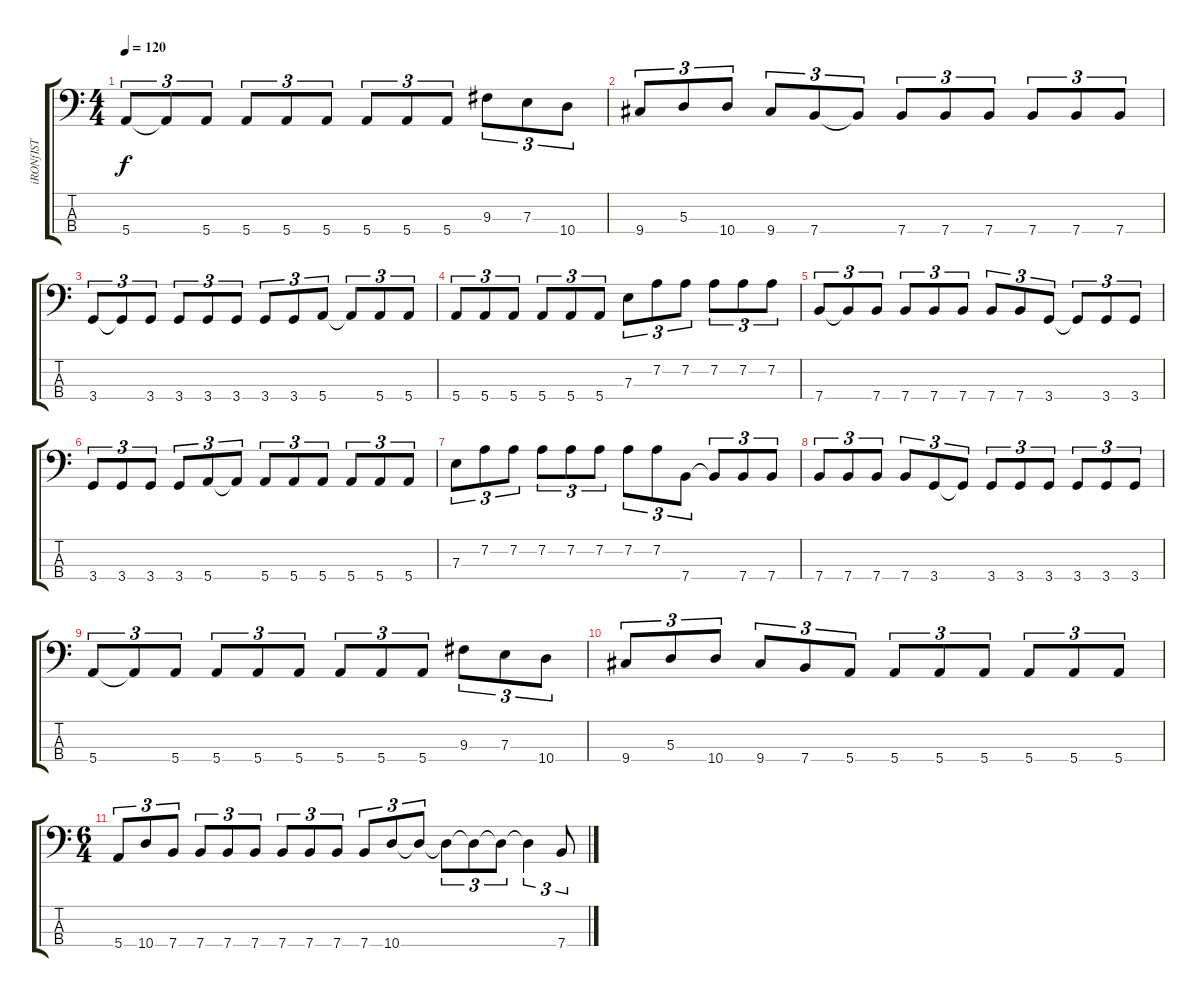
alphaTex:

\track ("iRONfIST" "iRONfIST") {instrument electricbassfinger}
\staff {score tabs}
\tuning (G2 D2 A1 E1) {hide}
\ts (4 4)
\tempo 120
\clef f4
\ks c
5.4.8{tu (3 2) dy f} 5.4{t}.8{tu (3 2)} 5.4.8{tu (3 2)} 5.4.8{tu (3 2)} 5.4.8{tu (3 2)} 5.4.8{tu (3 2)} 5.4.8{tu (3 2)} 5.4.8{tu (3 2)} 5.4.8{tu (3 2)} 9.3.8{tu (3 2)} 7.3.8{tu (3 2)} 10.4.8{tu (3 2)} |
9.4.8{tu (3 2)} 5.3.8{tu (3 2)} 10.4.8{tu (3 2)} 9.4.8{tu (3 2)} 7.4.8{tu (3 2)} 7.4{t}.8{tu (3 2)} 7.4.8{tu (3 2)} 7.4.8{tu (3 2)} 7.4.8{tu (3 2)} 7.4.8{tu (3 2)} 7.4.8{tu (3 2)} 7.4.8{tu (3 2)} |
3.4.8{tu (3 2)} 3.4{t}.8{tu (3 2)} 3.4.8{tu (3 2)} 3.4.8{tu (3 2)} 3.4.8{tu (3 2)} 3.4.8{tu (3 2)} 3.4.8{tu (3 2)} 3.4.8{tu (3 2)} 5.4.8{tu (3 2)} 5.4{t}.8{tu (3 2)} 5.4.8{tu (3 2)} 5.4.8{tu (3 2)} |
5.4.8{tu (3 2)} 5.4.8{tu (3 2)} 5.4.8{tu (3 2)} 5.4.8{tu (3 2)} 5.4.8{tu (3 2)} 5.4.8{tu (3 2)} 7.3.8{tu (3 2)} 7.2.8{tu (3 2)} 7.2.8{tu (3 2)} 7.2.8{tu (3 2)} 7.2.8{tu (3 2)} 7.2.8{tu (3 2)} |
7.4.8{tu (3 2)} 7.4{t}.8{tu (3 2)} 7.4.8{tu (3 2)} 7.4.8{tu (3 2)} 7.4.8{tu (3 2)} 7.4.8{tu (3 2)} 7.4.8{tu (3 2)} 7.4.8{tu (3 2)} 3.4.8{tu (3 2)} 3.4{t}.8{tu (3 2)} 3.4.8{tu (3 2)} 3.4.8{tu (3 2)} |
3.4.8{tu (3 2)} 3.4.8{tu (3 2)} 3.4.8{tu (3 2)} 3.4.8{tu (3 2)} 5.4.8{tu (3 2)} 5.4{t}.8{tu (3 2)} 5.4.8{tu (3 2)} 5.4.8{tu (3 2)} 5.4.8{tu (3 2)} 5.4.8{tu (3 2)} 5.4.8{tu (3 2)} 5.4.8{tu (3 2)} |
7.3.8{tu (3 2)} 7.2.8{tu (3 2)} 7.2.8{tu (3 2)} 7.2.8{tu (3 2)} 7.2.8{tu (3 2)} 7.2.8{tu (3 2)} 7.2.8{tu (3 2)} 7.2.8{tu (3 2)} 7.4.8{tu (3 2)} 7.4{t}.8{tu (3 2)} 7.4.8{tu (3 2)} 7.4.8{tu (3 2)} |
7.4.8{tu (3 2)} 7.4.8{tu (3 2)} 7.4.8{tu (3 2)} 7.4.8{tu (3 2)} 3.4.8{tu (3 2)} 3.4{t}.8{tu (3 2)} 3.4.8{tu (3 2)} 3.4.8{tu (3 2)} 3.4.8{tu (3 2)} 3.4.8{tu (3 2)} 3.4.8{tu (3 2)} 3.4.8{tu (3 2)} |
5.4.8{tu (3 2)} 5.4{t}.8{tu (3 2)} 5.4.8{tu (3 2)} 5.4.8{tu (3 2)} 5.4.8{tu (3 2)} 5.4.8{tu (3 2)} 5.4.8{tu (3 2)} 5.4.8{tu (3 2)} 5.4.8{tu (3 2)} 9.3.8{tu (3 2)} 7.3.8{tu (3 2)} 10.4.8{tu (3 2)} |
9.4.8{tu (3 2)} 5.3.8{tu (3 2)} 10.4.8{tu (3 2)} 9.4.8{tu (3 2)} 7.4.8{tu (3 2)} 5.4.8{tu (3 2)} 5.4.8{tu (3 2)} 5.4.8{tu (3 2)} 5.4.8{tu (3 2)} 5.4.8{tu (3 2)} 5.4.8{tu (3 2)} 5.4.8{tu (3 2)} |
\ts (6 4)
5.4.8{tu (3 2)} 10.4.8{tu (3 2)} 7.4.8{tu (3 2)} 7.4.8{tu (3 2)} 7.4.8{tu (3 2)} 7.4.8{tu (3 2)} 7.4.8{tu (3 2)} 7.4.8{tu (3 2)} 7.4.8{tu (3 2)} 7.4.8{tu (3 2)} 10.4.8{tu (3 2)} 10.4{t}.8{tu (3 2)} 10.4{t}.8{tu (3 2)} 10.4{t}.8{tu (3 2)} 10.4{t}.8{tu (3 2)} 10.4{t}.4{tu (3 2)} 7.4.8{tu (3 2)}
